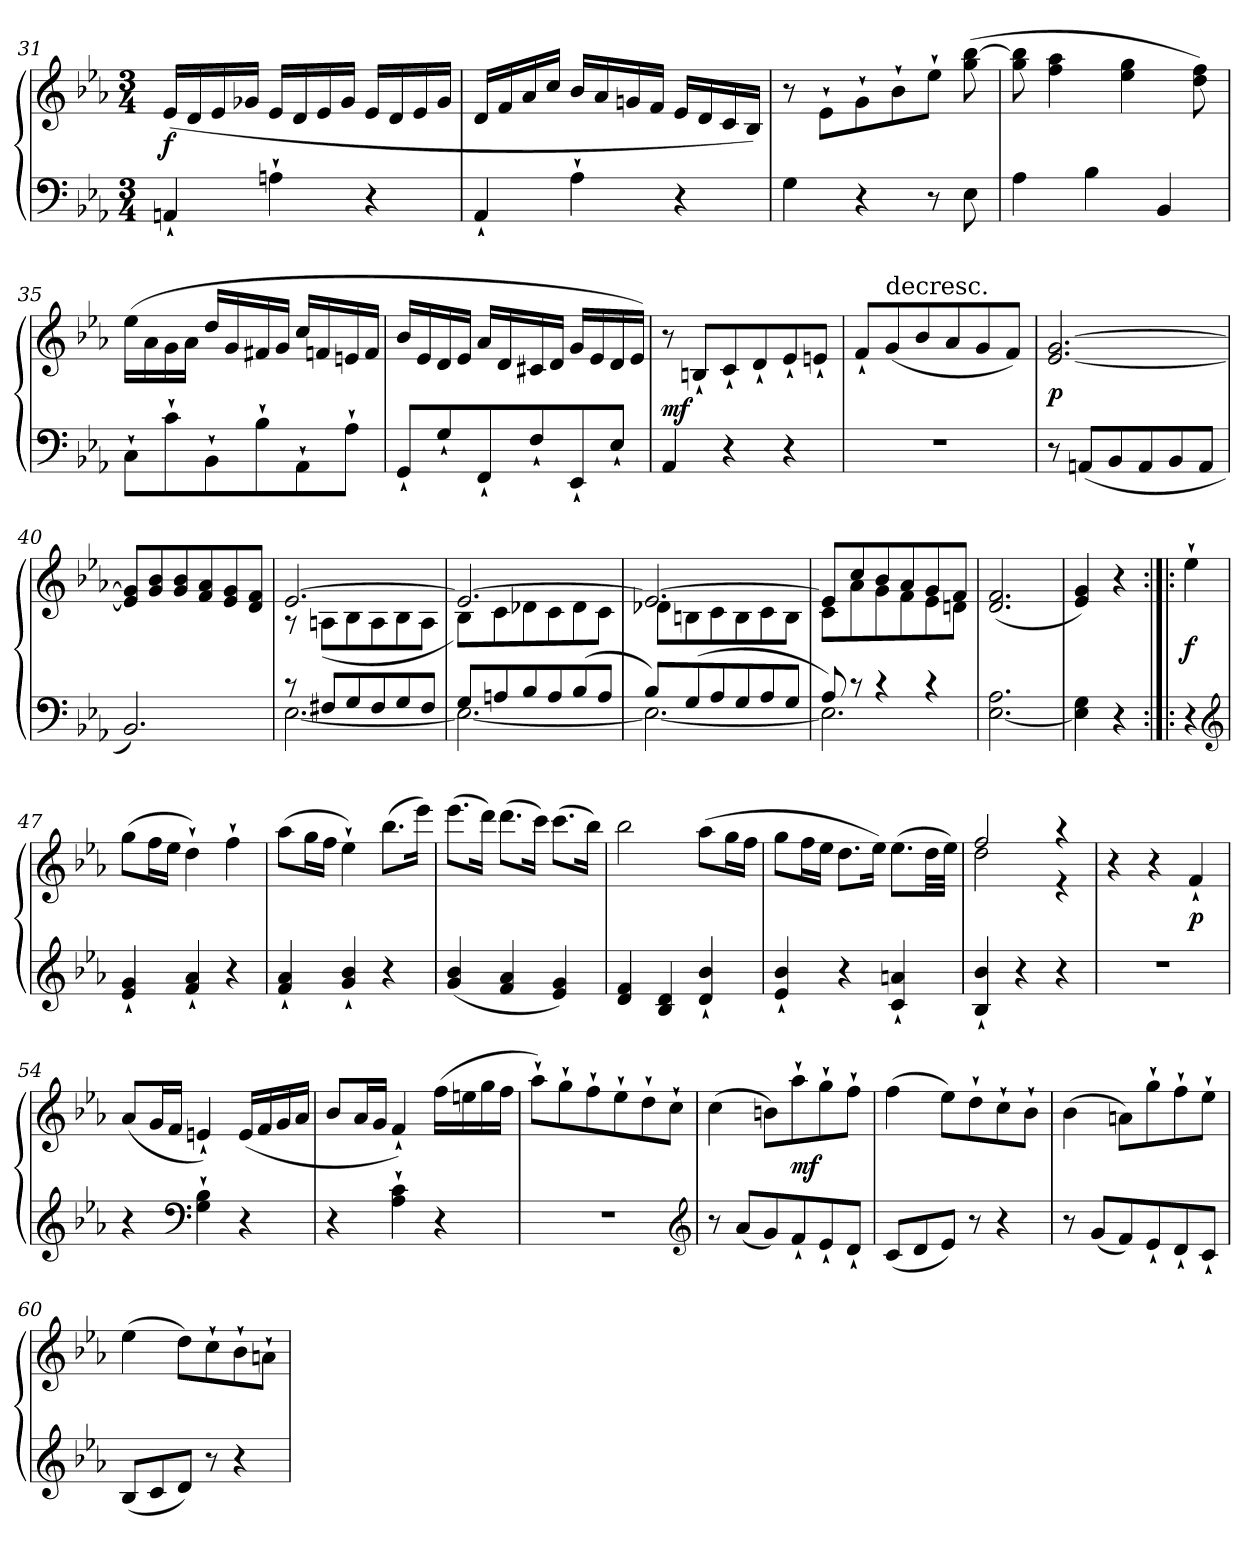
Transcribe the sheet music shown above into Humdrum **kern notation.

**kern	**kern	**dynam
*part1	*part1	*part1
*staff2	*staff1	*staff1/2
*clefF4	*clefG2	*
*k[b-e-a-]	*k[b-e-a-]	*
*c:	*c:	*
*M3/4	*M3/4	*
=31	=31	=31
4AAn`/	(16e-/LL	f
.	16d/	.
.	16e-/	.
.	16g-X/JJ	.
4An`\	16e-/LL	.
.	16d/	.
.	16e-/	.
.	16g-/JJ	.
4r	16e-/LL	.
.	16d/	.
.	16e-/	.
.	16g-/JJ	.
=32	=32	=32
4AA-`/	16d/LL	.
.	16f/	.
.	16a-/	.
.	16cc/JJ	.
4A-`\	16b-/LL	.
.	16a-/	.
.	16gn/	.
.	16f/JJ	.
4r	16e-/LL	.
.	16d/	.
.	16c/	.
.	16B-/JJ)	.
=33	=33	=33
4G\	8r	.
.	8e-`\L	.
4r	8g`\	.
.	8b-`\	.
8r	8ee-`\J	.
8E-\	(8gg\ [8bb-\	.
=34	=34	=34
4A-\	8gg\ 8bb-]\	.
.	4ff\ 4aa-\	.
4B-\	.	.
.	4ee-\ 4gg\	.
4BB-/	.	.
.	8dd\ 8ff\)	.
=35	=35	=35
8C`\L	(16ee-\LL	.
.	16a-\	.
8c`\	16g\	.
.	16a-\JJ	.
8BB-`\	16dd/LL	.
.	16g/	.
8B-`\	16f#X/	.
.	16g/JJ	.
8AA-`\	16cc/LL	.
.	16fn/	.
8A-`\J	16en/	.
.	16f/JJ	.
=36	=36	=36
8GG`/L	16b-/LL	.
.	16e-/	.
8G`/	16d/	.
.	16e-/JJ	.
8FF`/	16a-/LL	.
.	16d/	.
8F`/	16c#X/	.
.	16d/JJ	.
8EE-`/	16g/LL	.
.	16e-/	.
8E-`/J	16d/	.
.	16e-/JJ)	.
=37	=37	=37
4AA-/	8r	mf
.	8Bn`/L	.
4r	8c`/	.
.	8d`/	.
4r	8e-`/	.
.	8en`/J	.
=38	=38	=38
2.r	8f`/L	.
!	!LO:TX:t=decresc.	!
.	(8g/	.
.	8b-/	.
.	8a-/	.
.	8g/	.
.	8f/J)	.
=39	=39	=39
8r	[2.e-/ [2.g/	p
(8AAn/L	.	.
8BB-/	.	.
8AA/	.	.
8BB-/	.	.
8AA/J	.	.
=40	=40	=40
2.BB-/)	8e-]/ 8g]/L	.
.	8g/ 8b-/	.
.	8g/ 8b-/	.
.	8f/ 8a-/	.
.	8e-/ 8g/	.
.	8d/ 8f/J	.
=41	=41	=41
*^	*^	*
8r	[2.E-\	[2.e-/	8r	.
8F#X/L	.	.	(8An\L	.
8G/	.	.	8B-\	.
8F#/	.	.	8A\	.
8G/	.	.	8B-\	.
8F#/J	.	.	8A\J	.
=42	=42	=42	=42	=42
8G/L	2.E-\_	2.e-/_	8B-\L)	.
8An/	.	.	8c\	.
8B-/	.	.	8d-X\	.
8A/	.	.	8c\	.
(8B-/	.	.	8d-\	.
8A/J	.	.	8c\J	.
=43	=43	=43	=43	=43
8B-/L)	2.E-\_	2.e-/_	8d-X\L	.
(8G/	.	.	8Bn\	.
8A-/	.	.	8c\	.
8G/	.	.	8B\	.
8A-/	.	.	8c\	.
8G/J	.	.	8B\J	.
=44	=44	=44	=44	=44
8A-/)	2.E-\]	8e-/L]	8c\L	.
8r	.	8cc/	8a-\	.
4r	.	8b-/	8g\	.
.	.	8a-/	8f\	.
4r	.	8g/	8e-\	.
.	.	8f/J	8dn\J	.
*v	*v	*	*	*
*	*v	*v	*
=45	=45	=45
[2.E-\ 2.A-\	(2.d/ 2.f/	.
=46	=46	=46
4E-]\ 4G\	4e-/ 4g/)	.
4r	4r	.
=:|!|:	=:|!|:	=:|!|:
4r	4ee-`\	f
*clefG2	*	*
=47	=47	=47
4e-`/ 4g`/	(8gg\L	.
.	16ff\L	.
.	16ee-\JJ	.
4f`/ 4a-`/	4dd`\)	.
4r	4ff`\	.
=48	=48	=48
4f`/ 4a-`/	(8aa-\L	.
.	16gg\L	.
.	16ff\JJ	.
4g`/ 4b-`/	4ee-`\)	.
4r	(8.bb-\L	.
.	16eee-\Jk)	.
=49	=49	=49
(4g/ 4b-/	(8.eee-\L	.
.	16ddd\Jk)	.
4f/ 4a-/	(8.ddd\L	.
.	16ccc\Jk)	.
4e-/ 4g/)	(8.ccc\L	.
.	16bb-\Jk)	.
=50	=50	=50
4d/ 4f/	2bb-\	.
4B-/ 4d/	.	.
4d`/ 4b-`/	(8aa-\L	.
.	16gg\L	.
.	16ff\JJ	.
=51	=51	=51
4e-`/ 4b-`/	8gg\L	.
.	16ff\L	.
.	16ee-\JJ	.
4r	8.dd\L	.
.	16ee-\Jk)	.
4c`/ 4an`/	(8.ee-\L	.
.	32dd\LL	.
.	32ee-\JJJ)	.
=52	=52	=52
*	*^	*
4B-`/ 4b-`/	2ff/	2dd\	.
4r	.	.	.
4r	4r	4r	.
*	*v	*v	*
=53	=53	=53
2.r	4r	.
.	4r	.
.	4f`/	p
=54	=54	=54
4r	(8a-/L	.
.	16g/L	.
.	16f/JJ	.
*clefF4	*	*
4G`\ 4B-`\	4en`/)	.
4r	(16e/LL	.
.	16f/	.
.	16g/	.
.	16a-/JJ	.
=55	=55	=55
4r	8b-/L	.
.	16a-/L	.
.	16g/JJ	.
4A-`\ 4c`\	4f`/)	.
4r	(16ff\LL	.
.	16een\	.
.	16gg\	.
.	16ff\JJ	.
=56	=56	=56
2.r	8aa-`\L)	.
.	8gg`\	.
.	8ff`\	.
.	8ee-`\	.
.	8dd`\	.
.	8cc`\J	.
*clefG2	*	*
=57	=57	=57
8r	(4cc\	.
(8a-/L	.	.
8g/)	8bn\L)	.
8f`/	8aa-`\	mf
8e-`/	8gg`\	.
8d`/J	8ff`\J	.
=58	=58	=58
(8c/L	(4ff\	.
8d/	.	.
8e-/J)	8ee-\L)	.
8r	8dd`\	.
4r	8cc`\	.
.	8b-`\J	.
=59	=59	=59
8r	(4b-\	.
(8g/L	.	.
8f/)	8an\L)	.
8e-`/	8gg`\	.
8d`/	8ff`\	.
8c`/J	8ee-`\J	.
=60	=60	=60
(8B-/L	(4ee-\	.
8c/	.	.
8d/J)	8dd\L)	.
8r	8cc`\	.
4r	8b-`\	.
.	8an`\J	.
=	=	=
*-	*-	*-
